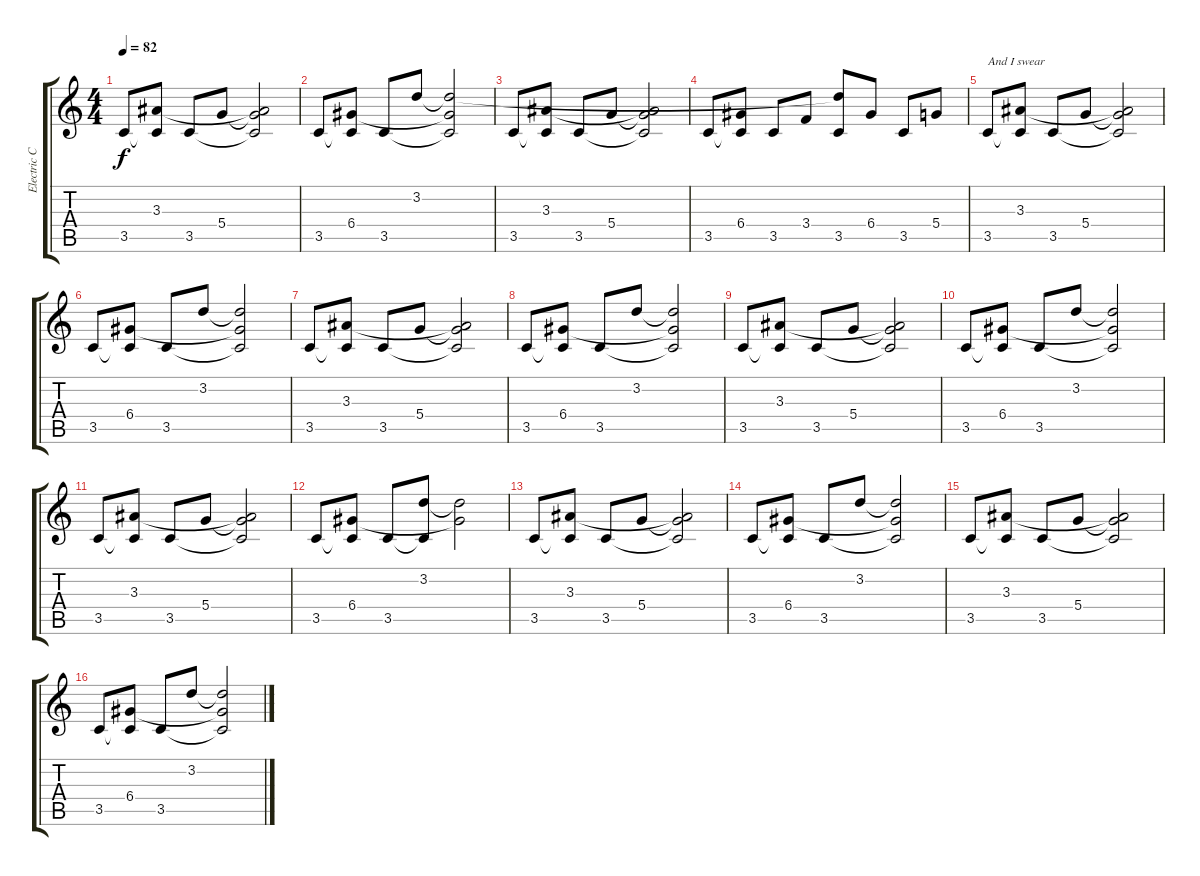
\track ("Electric Clean" "Electric C") {instrument acousticguitarsteel}
\staff {score tabs}
\tuning (E4 B3 G3 D3 A2 E2) {hide}
\ts (4 4)
\tempo 82
\clef g2
\ks c
3.5.8{dy f} (3.3 3.5{t}).8 3.5.8 5.4.8 (3.3{t} 5.4{t} 3.5{t}).2 |
3.5.8 (6.4 3.5{t}).8 3.5.8 3.2.8 (3.2{t} 6.4{t} 3.5{t}).2 |
3.5.8 (3.3 3.5{t}).8 3.5.8 5.4.8 (3.3{t} 5.4{t} 3.5{t}).2 |
3.5.8 (6.4 3.5{t}).8 3.5.8 3.4.8 (3.2{t} 3.5).8 6.4.8 3.5.8 5.4.8 |
3.5.8{txt "And I swear"} (3.3 3.5{t}).8 3.5.8 5.4.8 (3.3{t} 5.4{t} 3.5{t}).2 |
3.5.8 (6.4 3.5{t}).8 3.5.8 3.2.8 (3.2{t} 6.4{t} 3.5{t}).2 |
3.5.8 (3.3 3.5{t}).8 3.5.8 5.4.8 (3.3{t} 5.4{t} 3.5{t}).2 |
3.5.8 (6.4 3.5{t}).8 3.5.8 3.2.8 (3.2{t} 6.4{t} 3.5{t}).2 |
3.5.8 (3.3 3.5{t}).8 3.5.8 5.4.8 (3.3{t} 5.4{t} 3.5{t}).2 |
3.5.8 (6.4 3.5{t}).8 3.5.8 3.2.8 (3.2{t} 6.4{t} 3.5{t}).2 |
3.5.8 (3.3 3.5{t}).8 3.5.8 5.4.8 (3.3{t} 5.4{t} 3.5{t}).2 |
3.5.8 (6.4 3.5{t}).8 3.5.8 (3.2 3.5{t}).8 (3.2{t} 6.4{t}).2 |
3.5.8 (3.3 3.5{t}).8 3.5.8 5.4.8 (3.3{t} 5.4{t} 3.5{t}).2 |
3.5.8 (6.4 3.5{t}).8 3.5.8 3.2.8 (3.2{t} 6.4{t} 3.5{t}).2 |
3.5.8 (3.3 3.5{t}).8 3.5.8 5.4.8 (3.3{t} 5.4{t} 3.5{t}).2 |
3.5.8 (6.4 3.5{t}).8 3.5.8 3.2.8 (3.2{t} 6.4{t} 3.5{t}).2
